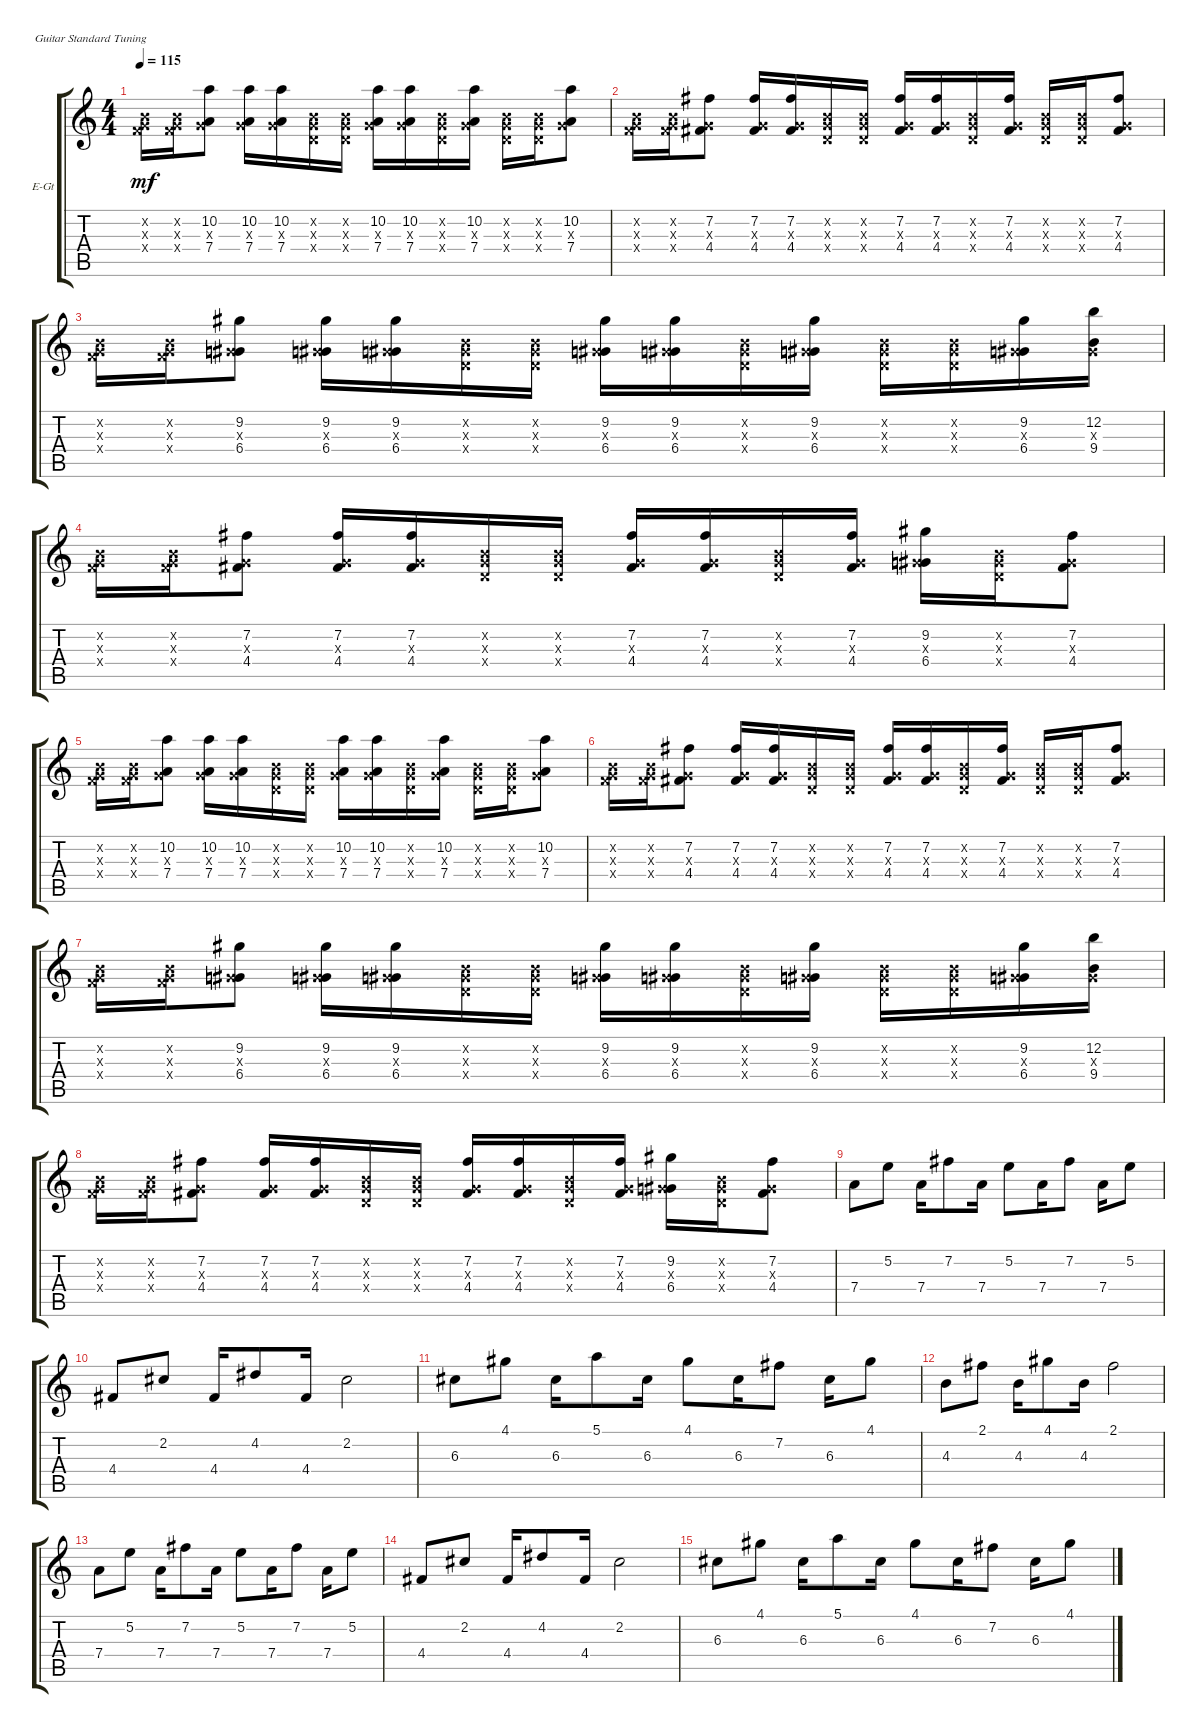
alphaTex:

\defaultSystemsLayout 4
\bracketExtendMode groupsimilarinstruments
\firstSystemTrackNameOrientation horizontal
\otherSystemsTrackNameOrientation horizontal
\track ("Electric Guitar" "E-Gt") {instrument overdrivenguitar}
\staff {score tabs}
\tuning (E4 B3 G3 D3 A2 E2)
\ts (4 4)
\tempo 115
\clef g2
\scale
0.487395
\ks c
(3.4{x} 0.3{x} 0.2{x}).16{dy mf instrument overdrivenguitar} (3.4{x} 0.3{x} 0.2{x}).16 (7.4 10.2 0.3{x}).8 (7.4 0.3{x} 10.2).16 (7.4 0.3{x} 10.2).16 (0.4{x} 0.3{x} 0.2{x}).16 (0.4{x} 0.2{x} 0.3{x}).16 (7.4 0.3{x} 10.2).16 (7.4 0.3{x} 10.2).16 (0.4{x} 0.2{x} 0.3{x}).16 (7.4 0.3{x} 10.2).16 (0.4{x} 0.3{x} 0.2{x}).16 (0.4{x} 0.2{x} 0.3{x}).16 (7.4 0.3{x} 10.2).8 |
\scale
0.256303 (3.4{x} 0.3{x} 0.2{x}).16 (3.4{x} 0.3{x} 0.2{x}).16 (4.4 7.2 0.3{x}).8 (4.4 0.3{x} 7.2).16 (4.4 0.3{x} 7.2).16 (0.4{x} 0.3{x} 0.2{x}).16 (0.4{x} 0.2{x} 0.3{x}).16 (4.4 0.3{x} 7.2).16 (4.4 0.3{x} 7.2).16 (0.4{x} 0.2{x} 0.3{x}).16 (4.4 0.3{x} 7.2).16 (0.4{x} 0.3{x} 0.2{x}).16 (0.4{x} 0.2{x} 0.3{x}).16 (4.4 0.3{x} 7.2).8 |
\scale
0.256303 (3.4{x} 0.3{x} 0.2{x}).16 (3.4{x} 0.3{x} 0.2{x}).16 (6.4 9.2 0.3{x}).8 (6.4 0.3{x} 9.2).16 (6.4 0.3{x} 9.2).16 (0.4{x} 0.3{x} 0.2{x}).16 (0.4{x} 0.2{x} 0.3{x}).16 (6.4 0.3{x} 9.2).16 (6.4 0.3{x} 9.2).16 (0.4{x} 0.2{x} 0.3{x}).16 (6.4 0.3{x} 9.2).16 (0.4{x} 0.3{x} 0.2{x}).16 (0.4{x} 0.2{x} 0.3{x}).16 (6.4 0.3{x} 9.2).16 (9.4 12.2 0.3{x}).16 |
(3.4{x} 0.3{x} 0.2{x}).16 (3.4{x} 0.3{x} 0.2{x}).16 (4.4 7.2 0.3{x}).8 (4.4 0.3{x} 7.2).16 (4.4 0.3{x} 7.2).16 (0.4{x} 0.3{x} 0.2{x}).16 (0.4{x} 0.2{x} 0.3{x}).16 (4.4 0.3{x} 7.2).16 (4.4 0.3{x} 7.2).16 (0.4{x} 0.2{x} 0.3{x}).16 (4.4 0.3{x} 7.2).16 (6.4 9.2 0.3{x}).16 (0.4{x} 0.3{x} 0.2{x}).16 (4.4 7.2 0.3{x}).8 |
(3.4{x} 0.3{x} 0.2{x}).16 (3.4{x} 0.3{x} 0.2{x}).16 (7.4 10.2 0.3{x}).8 (7.4 0.3{x} 10.2).16 (7.4 0.3{x} 10.2).16 (0.4{x} 0.3{x} 0.2{x}).16 (0.4{x} 0.2{x} 0.3{x}).16 (7.4 0.3{x} 10.2).16 (7.4 0.3{x} 10.2).16 (0.4{x} 0.2{x} 0.3{x}).16 (7.4 0.3{x} 10.2).16 (0.4{x} 0.3{x} 0.2{x}).16 (0.4{x} 0.2{x} 0.3{x}).16 (7.4 0.3{x} 10.2).8 |
(3.4{x} 0.3{x} 0.2{x}).16 (3.4{x} 0.3{x} 0.2{x}).16 (4.4 7.2 0.3{x}).8 (4.4 0.3{x} 7.2).16 (4.4 0.3{x} 7.2).16 (0.4{x} 0.3{x} 0.2{x}).16 (0.4{x} 0.2{x} 0.3{x}).16 (4.4 0.3{x} 7.2).16 (4.4 0.3{x} 7.2).16 (0.4{x} 0.2{x} 0.3{x}).16 (4.4 0.3{x} 7.2).16 (0.4{x} 0.3{x} 0.2{x}).16 (0.4{x} 0.2{x} 0.3{x}).16 (4.4 0.3{x} 7.2).8 |
(3.4{x} 0.3{x} 0.2{x}).16 (3.4{x} 0.3{x} 0.2{x}).16 (6.4 9.2 0.3{x}).8 (6.4 0.3{x} 9.2).16 (6.4 0.3{x} 9.2).16 (0.4{x} 0.3{x} 0.2{x}).16 (0.4{x} 0.2{x} 0.3{x}).16 (6.4 0.3{x} 9.2).16 (6.4 0.3{x} 9.2).16 (0.4{x} 0.2{x} 0.3{x}).16 (6.4 0.3{x} 9.2).16 (0.4{x} 0.3{x} 0.2{x}).16 (0.4{x} 0.2{x} 0.3{x}).16 (6.4 0.3{x} 9.2).16 (9.4 12.2 0.3{x}).16 |
(3.4{x} 0.3{x} 0.2{x}).16 (3.4{x} 0.3{x} 0.2{x}).16 (4.4 7.2 0.3{x}).8 (4.4 0.3{x} 7.2).16 (4.4 0.3{x} 7.2).16 (0.4{x} 0.3{x} 0.2{x}).16 (0.4{x} 0.2{x} 0.3{x}).16 (4.4 0.3{x} 7.2).16 (4.4 0.3{x} 7.2).16 (0.4{x} 0.2{x} 0.3{x}).16 (4.4 0.3{x} 7.2).16 (6.4 9.2 0.3{x}).16 (0.4{x} 0.3{x} 0.2{x}).16 (4.4 7.2 0.3{x}).8 |
7.4.8 5.2.8 7.4.16 7.2.8 7.4.16 5.2.8 7.4.16 7.2.8 7.4.16 5.2.8 |
4.4.8 2.2.8 4.4.16 4.2.8 4.4.16 2.2.2 |
6.3.8 4.1.8 6.3.16 5.1.8 6.3.16 4.1.8 6.3.16 7.2.8 6.3.16 4.1.8 |
4.3.8 2.1.8 4.3.16 4.1.8 4.3.16 2.1.2 |
7.4.8 5.2.8 7.4.16 7.2.8 7.4.16 5.2.8 7.4.16 7.2.8 7.4.16 5.2.8 |
4.4.8 2.2.8 4.4.16 4.2.8 4.4.16 2.2.2 |
6.3.8 4.1.8 6.3.16 5.1.8 6.3.16 4.1.8 6.3.16 7.2.8 6.3.16 4.1.8
